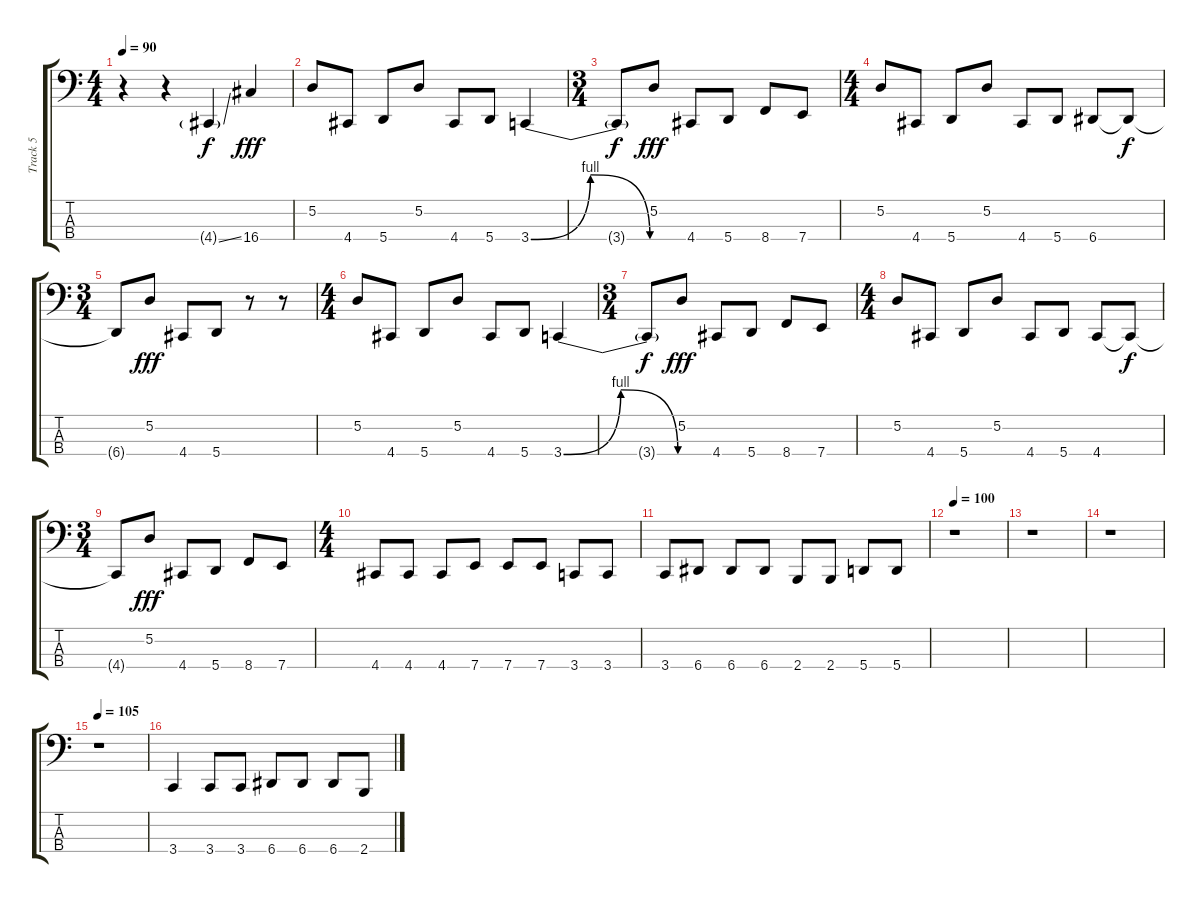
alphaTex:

\track ("Track 5" "Track 5") {instrument slapbass1}
\staff {score tabs}
\tuning (D2 A1 E1 A0) {hide}
\ts (4 4)
\tempo 90
\clef f4
\ks c
r.4{dy fff} r.4 4.4{ss g}.4{dy f} 16.4.4{dy fff} |
5.2.8 4.4.8 5.4.8 5.2.8 4.4.8 5.4.8 3.4{be (bendrelease 0 0 15 4 45 4 60 0)}.4 |
\ts (3 4)
3.4{t}.8{dy f} 5.2.8{dy fff} 4.4.8 5.4.8 8.4.8 7.4.8 |
\ts (4 4)
5.2.8 4.4.8 5.4.8 5.2.8 4.4.8 5.4.8 6.4.8 6.4{t}.8{dy f} |
\ts (3 4)
6.4{t}.8 5.2.8{dy fff} 4.4.8 5.4.8 r.8 r.8 |
\ts (4 4)
5.2.8 4.4.8 5.4.8 5.2.8 4.4.8 5.4.8 3.4{be (bendrelease 0 0 15 4 45 4 60 0)}.4 |
\ts (3 4)
3.4{t}.8{dy f} 5.2.8{dy fff} 4.4.8 5.4.8 8.4.8 7.4.8 |
\ts (4 4)
5.2.8 4.4.8 5.4.8 5.2.8 4.4.8 5.4.8 4.4.8 4.4{t}.8{dy f} |
\ts (3 4)
4.4{t}.8 5.2.8{dy fff} 4.4.8 5.4.8 8.4.8 7.4.8 |
\ts (4 4)
4.4.8 4.4.8 4.4.8 7.4.8 7.4.8 7.4.8 3.4.8 3.4.8 |
3.4.8 6.4.8 6.4.8 6.4.8 2.4.8 2.4.8 5.4.8 5.4.8 |
\tempo 100
r.1 |
r.1 |
r.1 |
\tempo 105
r.1 |
3.4.4 3.4.8 3.4.8 6.4.8 6.4.8 6.4.8 2.4.8
